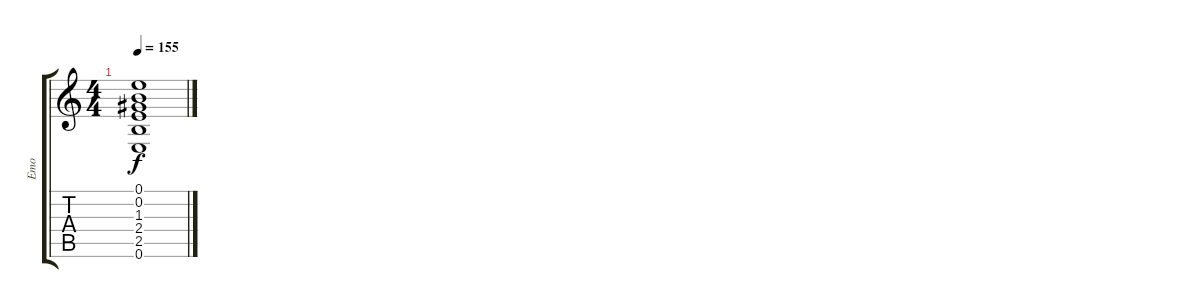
\track ("Emo" "Emo") {instrument electricguitarclean}
\staff {score tabs}
\tuning (E4 B3 G3 D3 A2 E2) {hide}
\ts (4 4)
\tempo 155
\clef g2
\ks c
(0.1 0.2 1.3 2.4 2.5 0.6).1{dy f}
